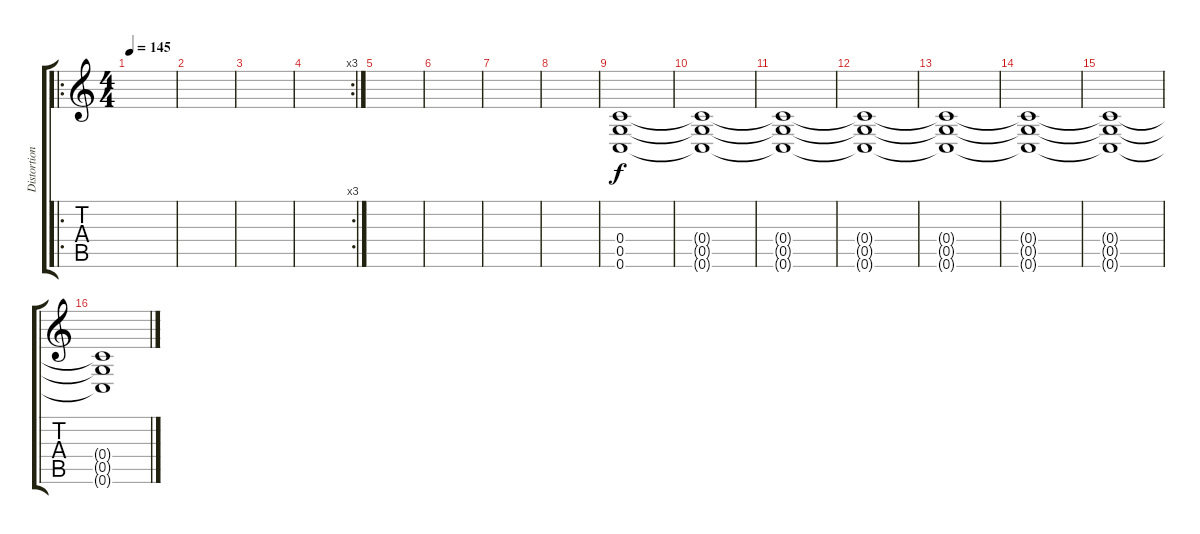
\track ("Distortion I" "Distortion") {instrument distortionguitar}
\staff {score tabs}
\tuning (D4 A3 F3 C3 G2 C2) {hide}
\ro
\ts (4 4)
\tempo 145
\clef g2
\ks c
|
|
|
\rc 3
|
|
|
|
|
(0.4 0.5 0.6).1 |
(0.4{t} 0.5{t} 0.6{t}).1 |
(0.4{t} 0.5{t} 0.6{t}).1 |
(0.4{t} 0.5{t} 0.6{t}).1 |
(0.4{t} 0.5{t} 0.6{t}).1 |
(0.4{t} 0.5{t} 0.6{t}).1 |
(0.4{t} 0.5{t} 0.6{t}).1{volume 0} |
(0.4{t} 0.5{t} 0.6{t}).1
